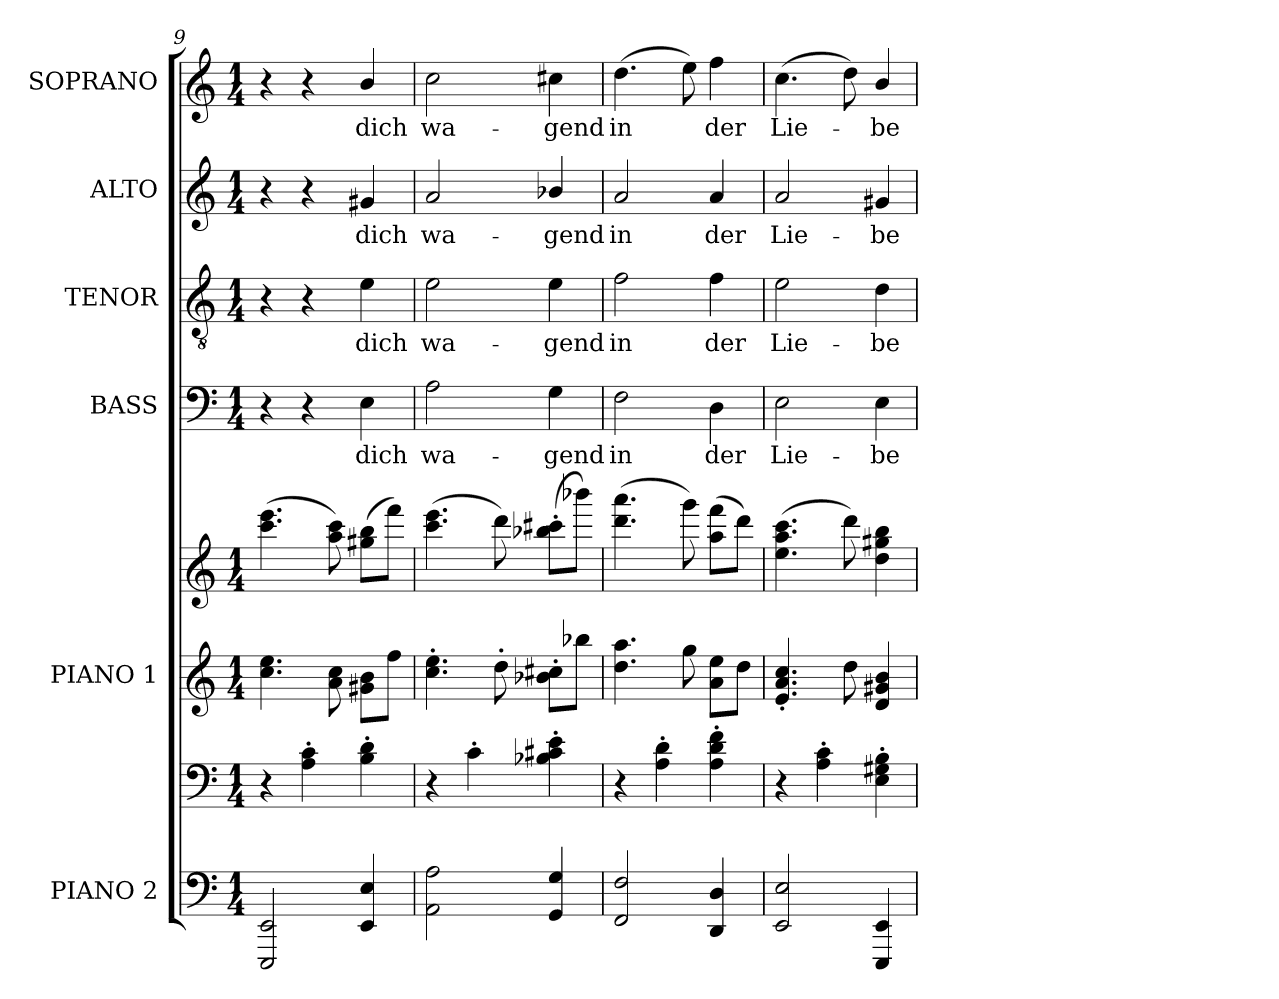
**kern	**kern	**kern	**kern	**kern	**text	**kern	**text	**kern	**text	**kern	**text
*part6	*part6	*part5	*part5	*part4	*part4	*part3	*part3	*part2	*part2	*part1	*part1
*staff8	*staff7	*staff6	*staff5	*staff4	*staff4	*staff3	*staff3	*staff2	*staff2	*staff1	*staff1
*I"PIANO 2	*	*I"PIANO 1	*	*I"BASS	*	*I"TENOR	*	*I"ALTO	*	*I"SOPRANO	*
*I'Pno.	*	*I'Pno.	*	*I'B.	*	*I'T.	*	*I'A.	*	*I'S.	*
*clefF4	*clefF4	*clefG2	*clefG2	*clefF4	*	*clefGv2	*	*clefG2	*	*clefG2	*
*	*	*	*	*	*	*ITrd7c12	*	*	*	*	*
*k[]	*k[]	*k[]	*k[]	*k[]	*	*k[]	*	*k[]	*	*k[]	*
*C:	*C:	*C:	*C:	*C:	*	*C:	*	*C:	*	*C:	*
*M1/4	*M1/4	*M1/4	*M1/4	*M1/4	*	*M1/4	*	*M1/4	*	*M1/4	*
=9	=9	=9	=9	=9	=9	=9	=9	=9	=9	=9	=9
2EEEi/ 2EEi	4r	4.cci\ 4.eei	(4.ccci\ 4.eeei	4r	.	4r	.	4r	.	4r	.
.	4Ai\' 4ci'	.	.	4r	.	4r	.	4r	.	4r	.
.	.	8ai\ 8cci	8aai\ 8ccci)	.	.	.	.	.	.	.	.
!	!	!	!	!	!LO:LY:b:color=#000000	!	!	!	!	!	!
!	!	!	!	!	!	!	!LO:LY:b:color=#000000	!	!	!	!
!	!	!	!	!	!	!	!	!	!LO:LY:b:color=#000000	!	!
!	!	!	!	!	!	!	!	!	!	!	!LO:LY:b:color=#000000
4EEi/ 4Ei	4Bi\' 4di'	8g#Xi\ 8biL	(8gg#Xi\ 8bbiL	4Ei\	dich	4Ei\	dich	4g#Xi/	dich	4bi/	dich
.	.	8ffi\J	8fffi\J)	.	.	.	.	.	.	.	.
=10	=10	=10	=10	=10	=10	=10	=10	=10	=10	=10	=10
!	!	!	!	!	!LO:LY:b:color=#000000	!	!	!	!	!	!
!	!	!	!	!	!	!	!LO:LY:b:color=#000000	!	!	!	!
!	!	!	!	!	!	!	!	!	!LO:LY:b:color=#000000	!	!
!	!	!	!	!	!	!	!	!	!	!	!LO:LY:b:color=#000000
2AAi\ 2Ai	4r	4.cci\' 4.eei'	(4.ccci\ 4.eeei	2Ai\	wa-	2Ei\	wa-	2ai/	wa-	2cci\	wa-
.	4c'i\	.	.	.	.	.	.	.	.	.	.
.	.	8dd'i\	8dddi\)	.	.	.	.	.	.	.	.
!	!	!	!	!	!LO:LY:b:color=#000000	!	!	!	!	!	!
!	!	!	!	!	!	!	!LO:LY:b:color=#000000	!	!	!	!
!	!	!	!	!	!	!	!	!	!LO:LY:b:color=#000000	!	!
!	!	!	!	!	!	!	!	!	!	!	!LO:LY:b:color=#000000
4GGi/ 4Gi	4B-Xi\' 4c#Xi' 4ei'	8b-Xi\' 8cc#Xi'L	(8bb-Xi\' 8ccc#Xi'L	4Gi\	-gend	4Ei\	-gend	4b-Xi/	-gend	4cc#Xi\	-gend
.	.	8bb-Xi\J	8bbb-Xi\J)	.	.	.	.	.	.	.	.
=11	=11	=11	=11	=11	=11	=11	=11	=11	=11	=11	=11
!	!	!	!	!	!LO:LY:b:color=#000000	!	!	!	!	!	!
!	!	!	!	!	!	!	!LO:LY:b:color=#000000	!	!	!	!
!	!	!	!	!	!	!	!	!	!LO:LY:b:color=#000000	!	!
!	!	!	!	!	!	!	!	!	!	!	!LO:LY:b:color=#000000
2FFi/ 2Fi	4r	4.ddi\ 4.aai	(4.dddi\ 4.aaai	2Fi\	in	2Fi\	in	2ai/	in	(4.ddi\	in
.	4Ai\' 4di'	.	.	.	.	.	.	.	.	.	.
.	.	8ggi\	8gggi\)	.	.	.	.	.	.	8eei\)	.
!	!	!	!	!	!LO:LY:b:color=#000000	!	!	!	!	!	!
!	!	!	!	!	!	!	!LO:LY:b:color=#000000	!	!	!	!
!	!	!	!	!	!	!	!	!	!LO:LY:b:color=#000000	!	!
!	!	!	!	!	!	!	!	!	!	!	!LO:LY:b:color=#000000
4DDi/ 4Di	4Ai\' 4di' 4fi'	8ai\ 8eeiL	(8aai\ 8fffiL	4Di\	der	4Fi\	der	4ai/	der	4ffi\	der
.	.	8ddi\J	8dddi\J)	.	.	.	.	.	.	.	.
=12	=12	=12	=12	=12	=12	=12	=12	=12	=12	=12	=12
!	!	!	!	!	!LO:LY:b:color=#000000	!	!	!	!	!	!
!	!	!	!	!	!	!	!LO:LY:b:color=#000000	!	!	!	!
!	!	!	!	!	!	!	!	!	!LO:LY:b:color=#000000	!	!
!	!	!	!	!	!	!	!	!	!	!	!LO:LY:b:color=#000000
2EEi/ 2Ei	4r	4.ei/' 4.ai' 4.cci'	(4.eei\ 4.aai 4.ccci	2Ei\	Lie-	2Ei\	Lie-	2ai/	Lie-	(4.cci\	Lie-
.	4Ai\' 4ci'	.	.	.	.	.	.	.	.	.	.
.	.	8ddi\	8dddi\)	.	.	.	.	.	.	8ddi\)	.
!	!	!	!	!	!LO:LY:b:color=#000000	!	!	!	!	!	!
!	!	!	!	!	!	!	!LO:LY:b:color=#000000	!	!	!	!
!	!	!	!	!	!	!	!	!	!LO:LY:b:color=#000000	!	!
!	!	!	!	!	!	!	!	!	!	!	!LO:LY:b:color=#000000
4EEEi/ 4EEi	4Ei\' 4G#Xi' 4Bi'	4di/ 4g#Xi 4bi	4ddi\ 4gg#Xi 4bbi	4Ei\	-be	4Di\	-be	4g#Xi/	-be	4bi/	-be
=	=	=	=	=	=	=	=	=	=	=	=
*-	*-	*-	*-	*-	*-	*-	*-	*-	*-	*-	*-
